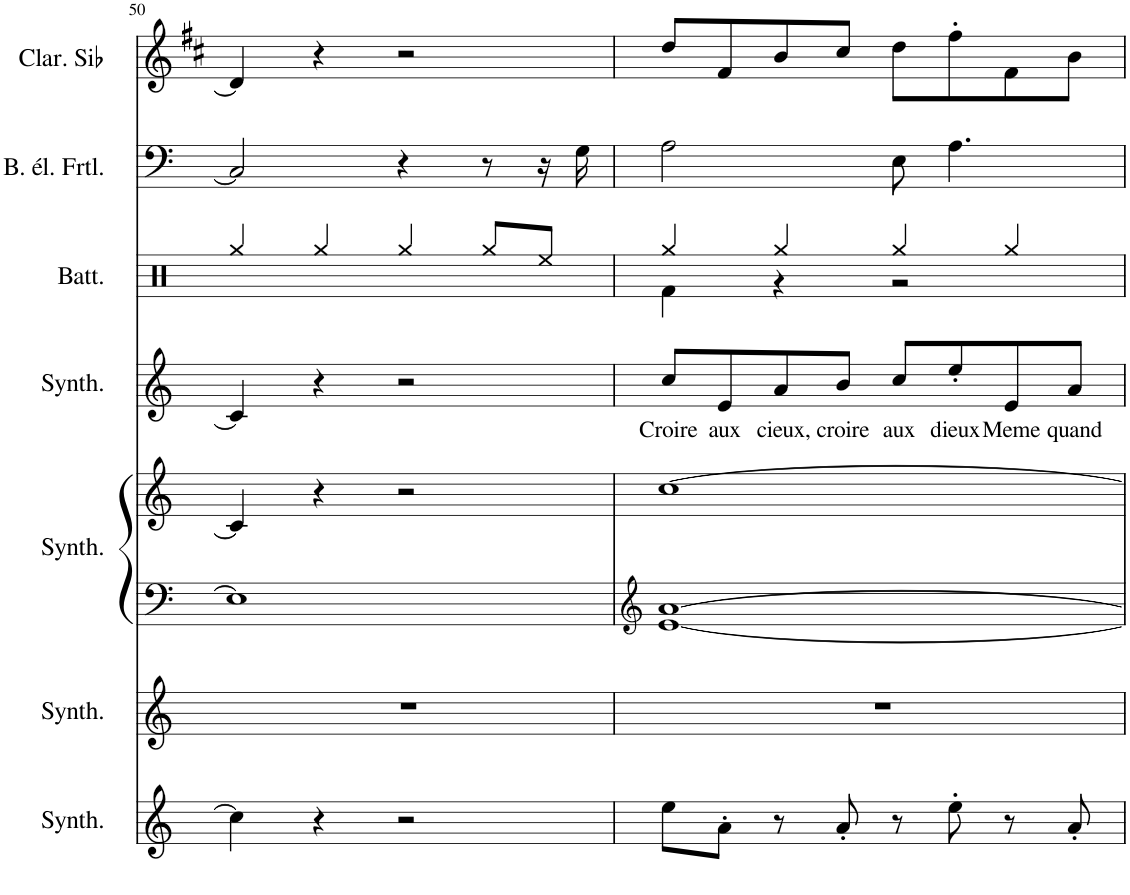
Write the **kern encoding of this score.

**kern	**kern	**kern	**kern	**kern	**text	**kern	**kern	**kern
*part7	*part6	*part5	*part5	*part4	*part4	*part3	*part2	*part1
*staff8	*staff7	*staff6	*staff5	*staff4	*staff4	*staff3	*staff2	*staff1
*I"Synthétiseur d'effets, ** 6	*I"Synthétiseur d'effets, ** 3	*I"Synthétiseur Pad, ** 5	*	*I"Synthétiseur d'effets, ** 1	*	*I"Batterie, **DRUMS	*I"Basse électrique fretless, ** 9	*I"Clarinette en Sib
*I'Synth.	*I'Synth.	*I'Synth.	*	*I'Synth.	*	*I'Batt.	*I'B. él. Frtl.	*I'Clar. Sib
!!LO:PB:g=z
*clefG2	*clefG2	*clefF4	*clefG2	*clefG2	*	*clefX	*clefF4	*clefG2
*	*	*	*	*	*	*	*Trd7c12	*Trd1c2
*k[]	*k[]	*k[]	*k[]	*k[]	*	*k[]	*k[]	*k[f#c#]
*M4/4	*M4/4	*M4/4	*M4/4	*M4/4	*	*M4/4	*M4/4	*M4/4
=50	=50	=50	=50	=50	=50	=50	=50	=50
4cc\]	1r	1E]	4c/]	4c/]	.	4Rgg/	2C/]	4d/]
4r	.	.	4r	4r	.	4Rgg/	.	4r
2r	.	.	2r	2r	.	4Rgg/	4r	2r
.	.	.	.	.	.	8Rgg/L	8r	.
.	.	.	.	.	.	8Ree/J	16r	.
.	.	.	.	.	.	.	16G\	.
=51	=51	=51	=51	=51	=51	=51	=51	=51
*	*	*clefG2	*	*	*	*	*	*
!	!	!	!	!	!LO:LY:b	!	!	!
*	*	*	*	*	*	*^	*	*
8ee\L	1r	[1e [1a	[1cc	8cc/L	Croire	4Rgg/	4Rf\	2A\	8dd/L
!	!	!	!	!	!LO:LY:b	!	!	!	!
8a'\J	.	.	.	8e/	aux	.	.	.	8f#/
!	!	!	!	!	!LO:LY:b	!	!	!	!
8r	.	.	.	8a/	cieux,	4Rgg/	4r	.	8b/
!	!	!	!	!	!LO:LY:b	!	!	!	!
8a'/	.	.	.	8b/J	croire	.	.	.	8cc#/J
!	!	!	!	!	!LO:LY:b	!	!	!	!
8r	.	.	.	8cc/L	aux	4Rgg/	2r	8E\	8dd\L
!	!	!	!	!	!LO:LY:b	!	!	!	!
8ee'\	.	.	.	8ee'/	dieux	.	.	4.A\	8ff#'\
!	!	!	!	!	!LO:LY:b	!	!	!	!
8r	.	.	.	8e/	Meme	4Rgg/	.	.	8f#\
!	!	!	!	!	!LO:LY:b	!	!	!	!
8a'/	.	.	.	8a/J	quand	.	.	.	8b\J
*	*	*	*	*	*	*v	*v	*	*
=	=	=	=	=	=	=	=	=
*-	*-	*-	*-	*-	*-	*-	*-	*-
